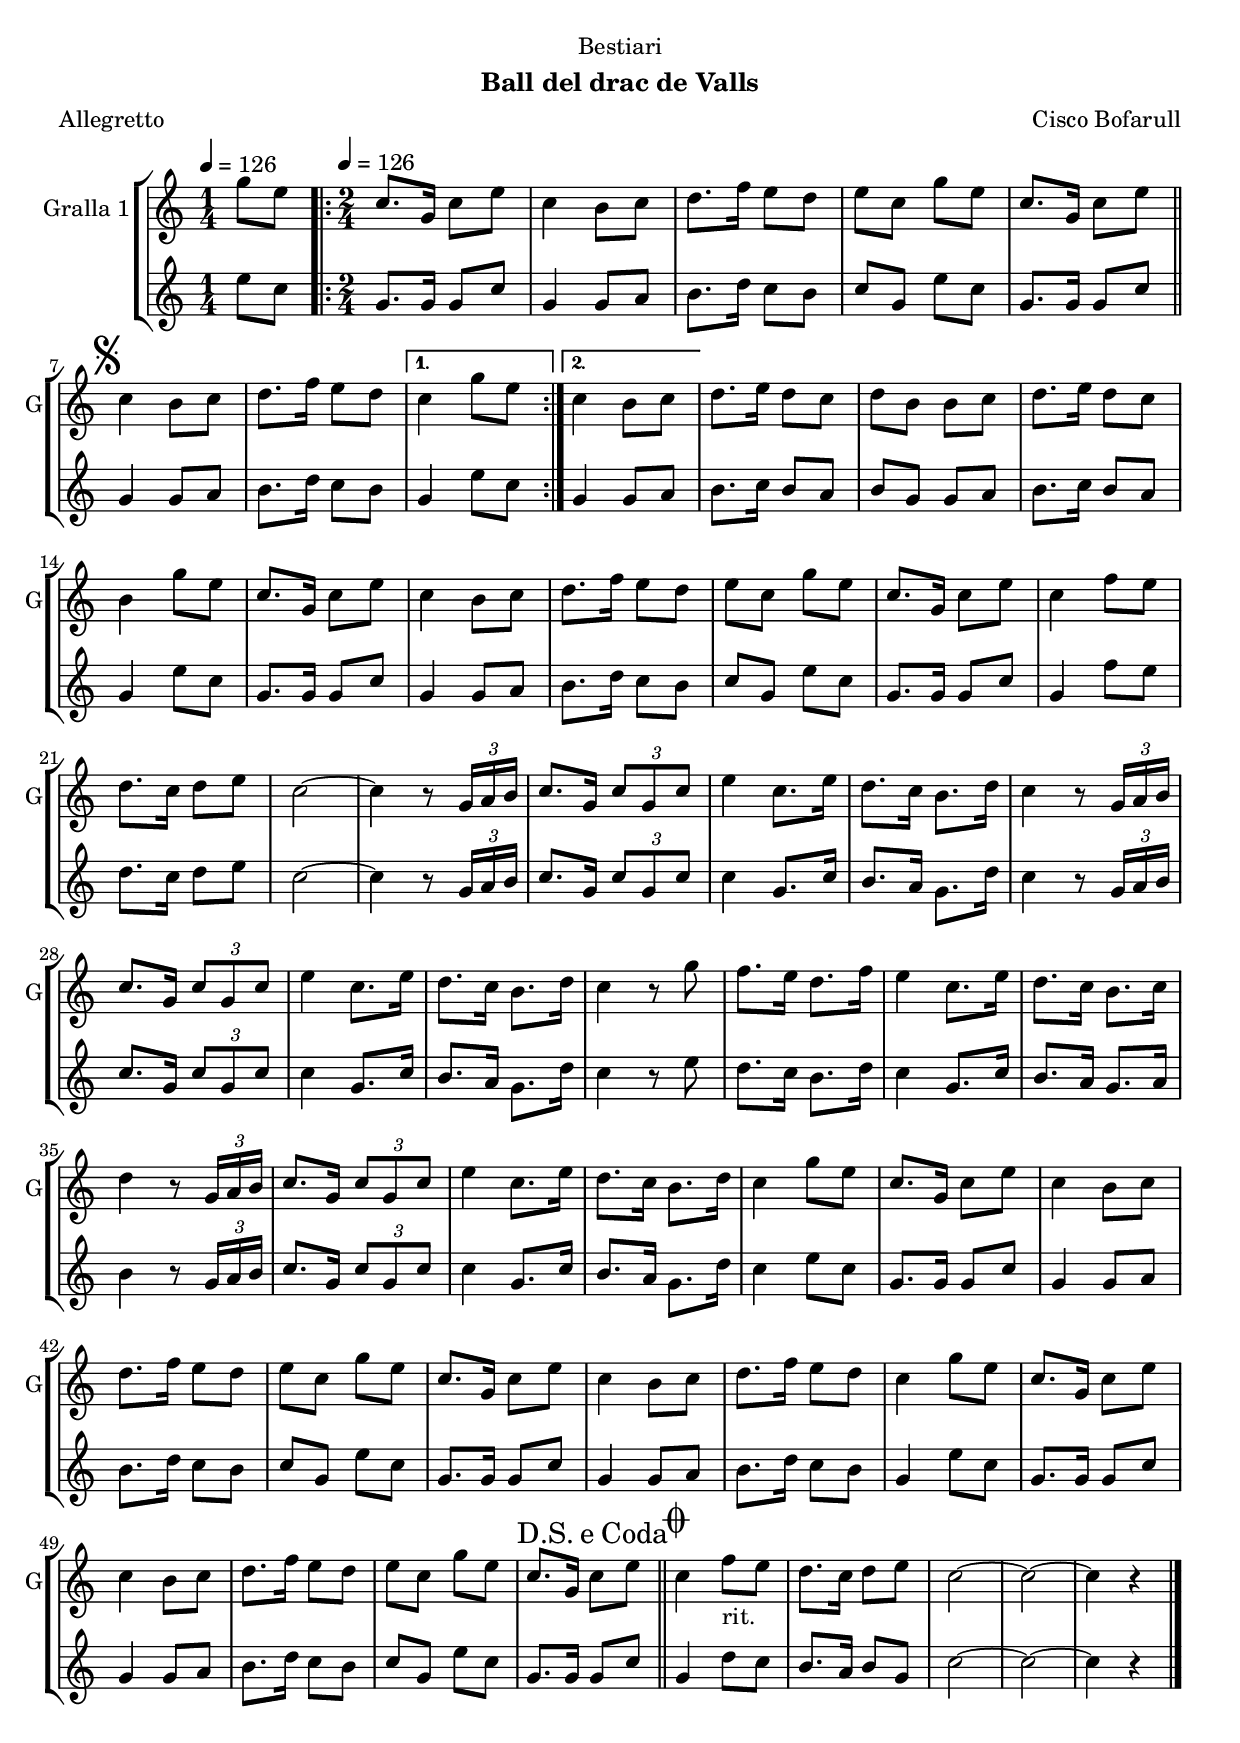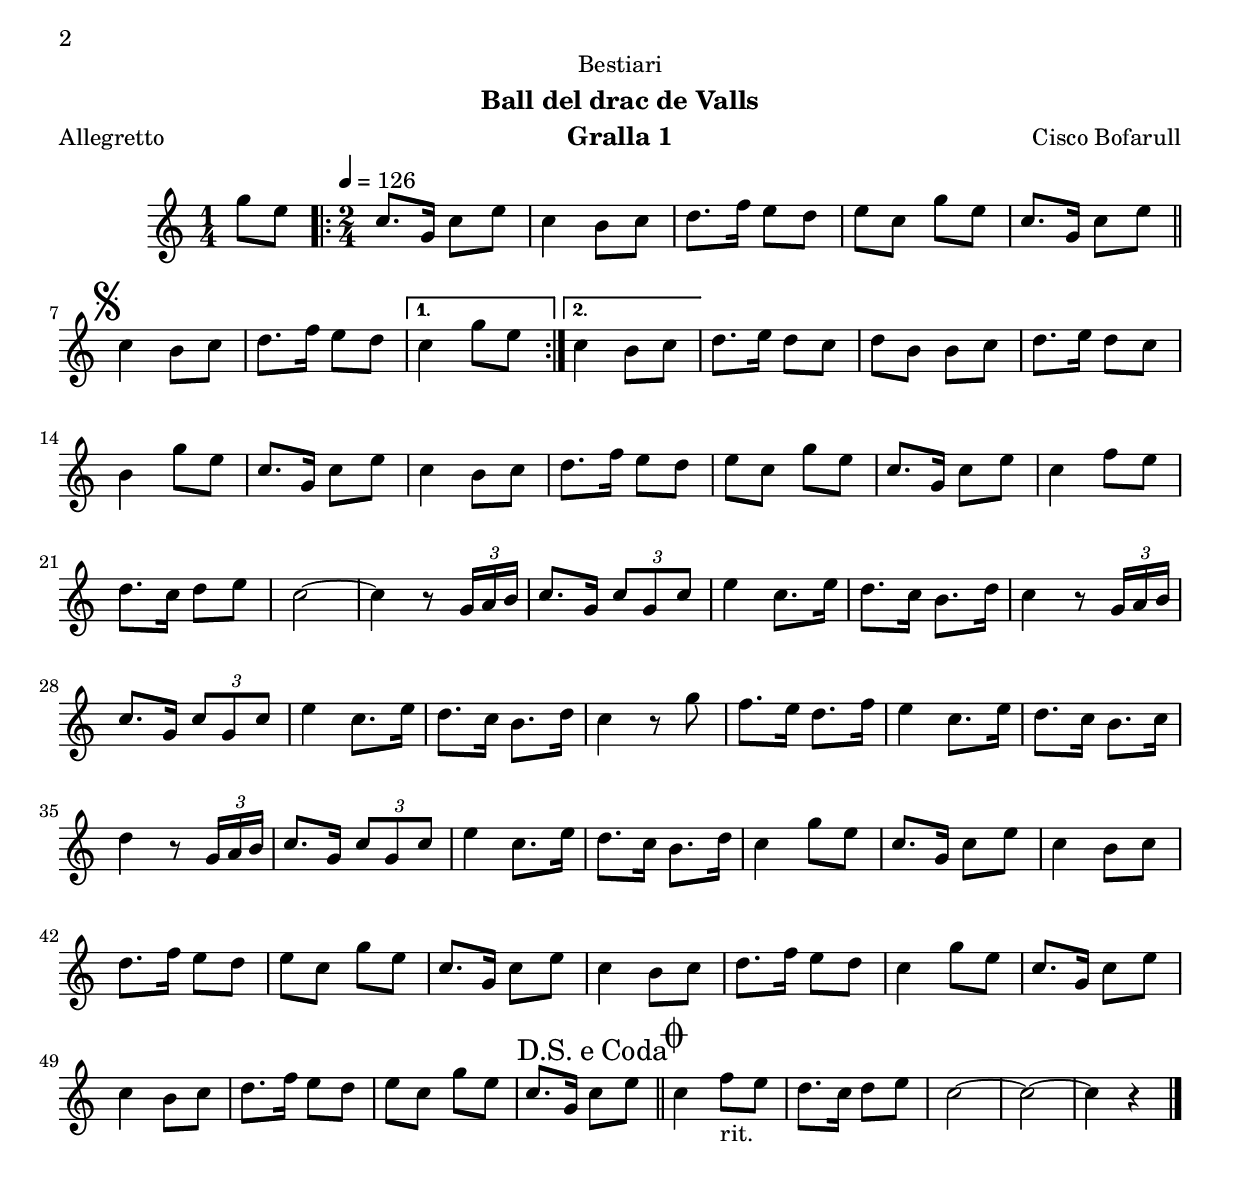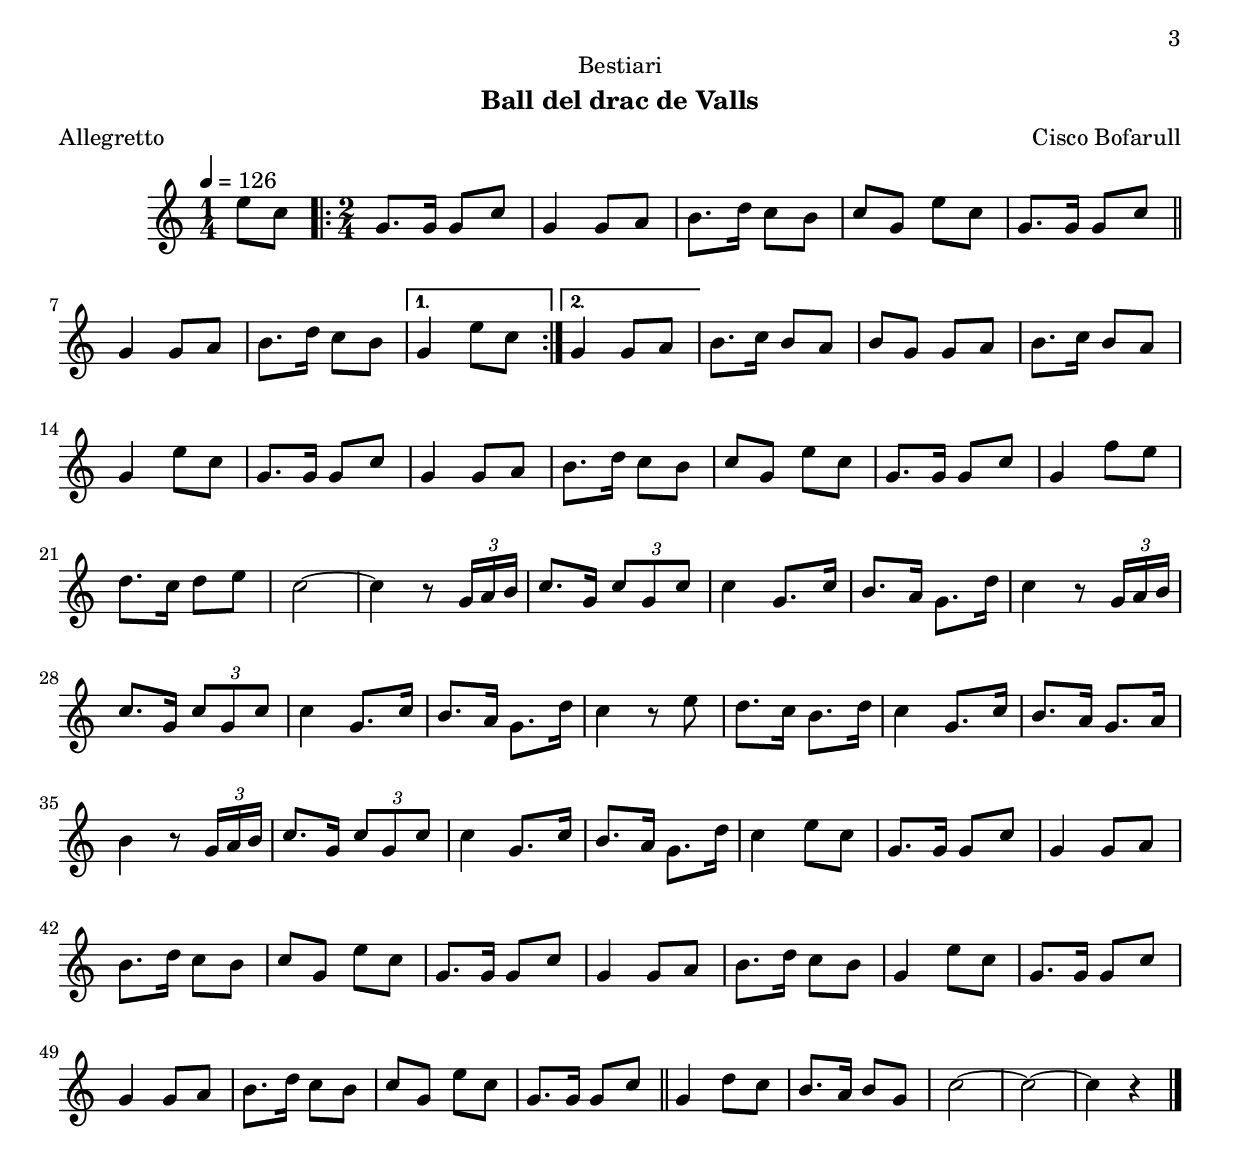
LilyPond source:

\version "2.22.1"

\header {
  dedication="Bestiari"
  title=""
  subtitle="Ball del drac de Valls"
  subsubtitle=""
  poet="Allegretto"
  meter=""
  piece=""
  composer="Cisco Bofarull"
  arranger=""
  opus=""
  instrument=""
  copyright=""
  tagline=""
}

liniaroAa =
\relative g''
{
  \clef treble
  \key c \major
  \time 1/4
  g8 e \tempo 4 = 126  |
  \time 2/4   \repeat volta 2 { c8. g16 c8 e  |
  c4 b8 c  |
  d8. f16 e8 d  |
  %05
  e8 c g' e  |
  c8. g16 c8 e  \bar "||"
  \mark \markup {\musicglyph #"scripts.segno"} c4 b8 c  |
  d8. f16 e8 d }
  \alternative { { c4 g'8 e }
  %10
  { c4 b8 c } }
  d8. e16 d8 c  |
  d8 b b c  |
  d8. e16 d8 c  |
  b4 g'8 e  |
  %15
  c8. g16 c8 e  |
  c4 b8 c  |
  d8. f16 e8 d  |
  e8 c g' e  |
  c8. g16 c8 e  |
  %20
  c4 f8 e  |
  d8. c16 d8 e  |
  c2 ~  |
  c4 r8 \times 2/3 { g16 a b }  |
  c8. g16 \times 2/3 { c8 g c }  |
  %25
  e4 c8. e16  |
  d8. c16 b8. d16  |
  c4 r8 \times 2/3 { g16 a b }  |
  c8. g16 \times 2/3 { c8 g c }  |
  e4 c8. e16  |
  %30
  d8. c16 b8. d16  |
  c4 r8 g'  |
  f8. e16 d8. f16  |
  e4 c8. e16  |
  d8. c16 b8. c16  |
  %35
  d4 r8 \times 2/3 { g,16 a b }  |
  c8. g16 \times 2/3 { c8 g c }  |
  e4 c8. e16  |
  d8. c16 b8. d16  |
  c4 g'8 e  |
  %40
  c8. g16 c8 e  |
  c4 b8 c  |
  d8. f16 e8 d  |
  e8 c g' e  |
  c8. g16 c8 e  |
  %45
  c4 b8 c  |
  d8. f16 e8 d  |
  c4 g'8 e  |
  c8. g16 c8 e  |
  c4 b8 c  |
  %50
  d8. f16 e8 d  |
  e8 c g' e  |
  \mark \markup {D.S. e Coda} c8. g16 c8 e  \bar "||"
  \mark \markup {\musicglyph #"scripts.coda"} c4 f8 _"rit." e  |
  d8. c16 d8 e  |
  %55
  c2 ~  |
  c2 ~  |
  c4 r  \bar "|."
}

liniaroAb =
\relative e''
{
  \tempo 4 = 126
  \clef treble
  \key c \major
  \time 1/4
  e8 c  |
  \time 2/4   \repeat volta 2 { g8. g16 g8 c  |
  g4 g8 a  |
  b8. d16 c8 b  |
  %05
  c8 g e' c  |
  g8. g16 g8 c  \bar "||"
  g4 g8 a  |
  b8. d16 c8 b }
  \alternative { { g4 e'8 c }
  %10
  { g4 g8 a } }
  b8. c16 b8 a  |
  b8 g g a  |
  b8. c16 b8 a  |
  g4 e'8 c  |
  %15
  g8. g16 g8 c  |
  g4 g8 a  |
  b8. d16 c8 b  |
  c8 g e' c  |
  g8. g16 g8 c  |
  %20
  g4 f'8 e  |
  d8. c16 d8 e  |
  c2 ~  |
  c4 r8 \times 2/3 { g16 a b }  |
  c8. g16 \times 2/3 { c8 g c }  |
  %25
  c4 g8. c16  |
  b8. a16 g8. d'16  |
  c4 r8 \times 2/3 { g16 a b }  |
  c8. g16 \times 2/3 { c8 g c }  |
  c4 g8. c16  |
  %30
  b8. a16 g8. d'16  |
  c4 r8 e  |
  d8. c16 b8. d16  |
  c4 g8. c16  |
  b8. a16 g8. a16  |
  %35
  b4 r8 \times 2/3 { g16 a b }  |
  c8. g16 \times 2/3 { c8 g c }  |
  c4 g8. c16  |
  b8. a16 g8. d'16  |
  c4 e8 c  |
  %40
  g8. g16 g8 c  |
  g4 g8 a  |
  b8. d16 c8 b  |
  c8 g e' c  |
  g8. g16 g8 c  |
  %45
  g4 g8 a  |
  b8. d16 c8 b  |
  g4 e'8 c  |
  g8. g16 g8 c  |
  g4 g8 a  |
  %50
  b8. d16 c8 b  |
  c8 g e' c  |
  g8. g16 g8 c  \bar "||"
  g4 d'8 c  |
  b8. a16 b8 g  |
  %55
  c2 ~  |
  c2 ~  |
  c4 r  \bar "|."
}

\bookpart {
  \score {
    \new StaffGroup {
      \override Score.RehearsalMark #'self-alignment-X = #LEFT
      <<
        \new Staff \with {instrumentName = #"Gralla 1" shortInstrumentName = #"G"} \liniaroAa
        \new Staff \with {instrumentName = #"" shortInstrumentName = #" "} \liniaroAb
      >>
    }
    \layout {}
  }
  \score { \unfoldRepeats
    \new StaffGroup {
      \override Score.RehearsalMark #'self-alignment-X = #LEFT
      <<
        \new Staff \with {instrumentName = #"Gralla 1" shortInstrumentName = #"G"} \liniaroAa
        \new Staff \with {instrumentName = #"" shortInstrumentName = #" "} \liniaroAb
      >>
    }
    \midi {
      \set Staff.midiInstrument = "oboe"
      \set DrumStaff.midiInstrument = "drums"
    }
  }
}

\bookpart {
  \header {instrument="Gralla 1"}
  \score {
    \new StaffGroup {
      \override Score.RehearsalMark #'self-alignment-X = #LEFT
      <<
        \new Staff \liniaroAa
      >>
    }
    \layout {}
  }
  \score { \unfoldRepeats
    \new StaffGroup {
      \override Score.RehearsalMark #'self-alignment-X = #LEFT
      <<
        \new Staff \liniaroAa
      >>
    }
    \midi {
      \set Staff.midiInstrument = "oboe"
      \set DrumStaff.midiInstrument = "drums"
    }
  }
}

\bookpart {
  \header {instrument=""}
  \score {
    \new StaffGroup {
      \override Score.RehearsalMark #'self-alignment-X = #LEFT
      <<
        \new Staff \liniaroAb
      >>
    }
    \layout {}
  }
  \score { \unfoldRepeats
    \new StaffGroup {
      \override Score.RehearsalMark #'self-alignment-X = #LEFT
      <<
        \new Staff \liniaroAb
      >>
    }
    \midi {
      \set Staff.midiInstrument = "oboe"
      \set DrumStaff.midiInstrument = "drums"
    }
  }
}

